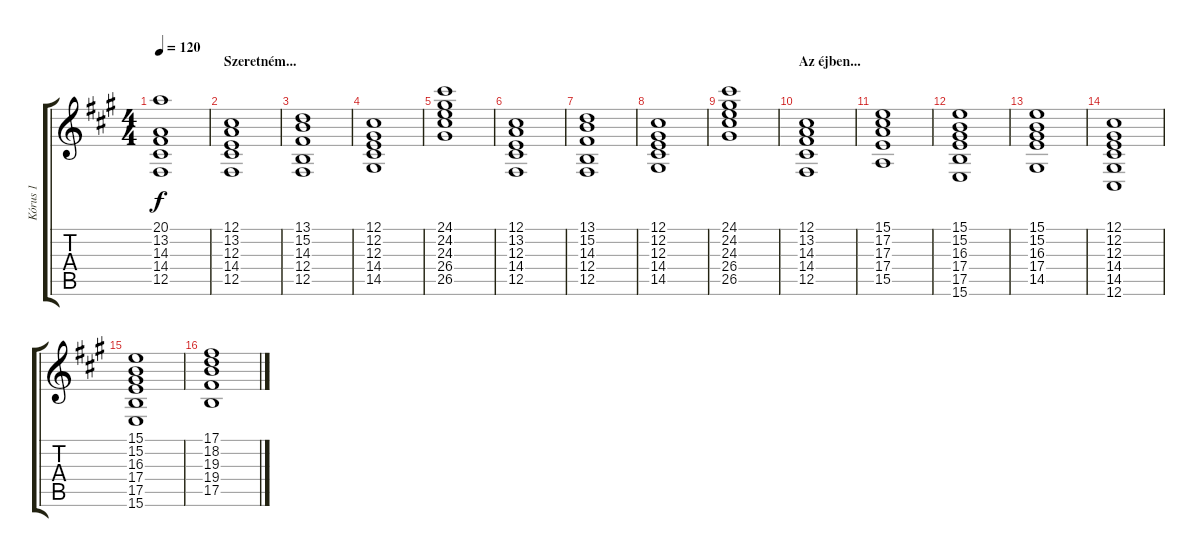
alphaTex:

\track ("Kórus 1" "Kórus 1") {instrument stringensemble2}
\staff {score tabs}
\tuning (Db4 Ab3 E3 B2 Gb2 Db2) {hide}
\ts (4 4)
\tempo 120
\clef g2
\ks a
(20.1{t} 13.2{t} 14.3{t} 14.4{t} 12.5{t}).1{dy f} |
\section ("" "Szeretném...")
(12.1 13.2 12.3 14.4 12.5).1 |
(13.1 15.2 14.3 12.4 12.5).1 |
(12.1 12.2 12.3 14.4 14.5).1 |
(24.1 24.2 24.3 26.4 26.5).1 |
(12.1 13.2 12.3 14.4 12.5).1 |
(13.1 15.2 14.3 12.4 12.5).1 |
(12.1 12.2 12.3 14.4 14.5).1 |
(24.1 24.2 24.3 26.4 26.5).1 |
\section ("" "Az éjben...")
(12.1 13.2 14.3 14.4 12.5).1 |
(15.1 17.2 17.3 17.4 15.5).1 |
(15.1 15.2 16.3 17.4 17.5 15.6).1 |
(15.1 15.2 16.3 17.4 14.5).1 |
(12.1 12.2 12.3 14.4 14.5 12.6).1 |
(15.1 15.2 16.3 17.4 17.5 15.6).1 |
(17.1 18.2 19.3 19.4 17.5).1
